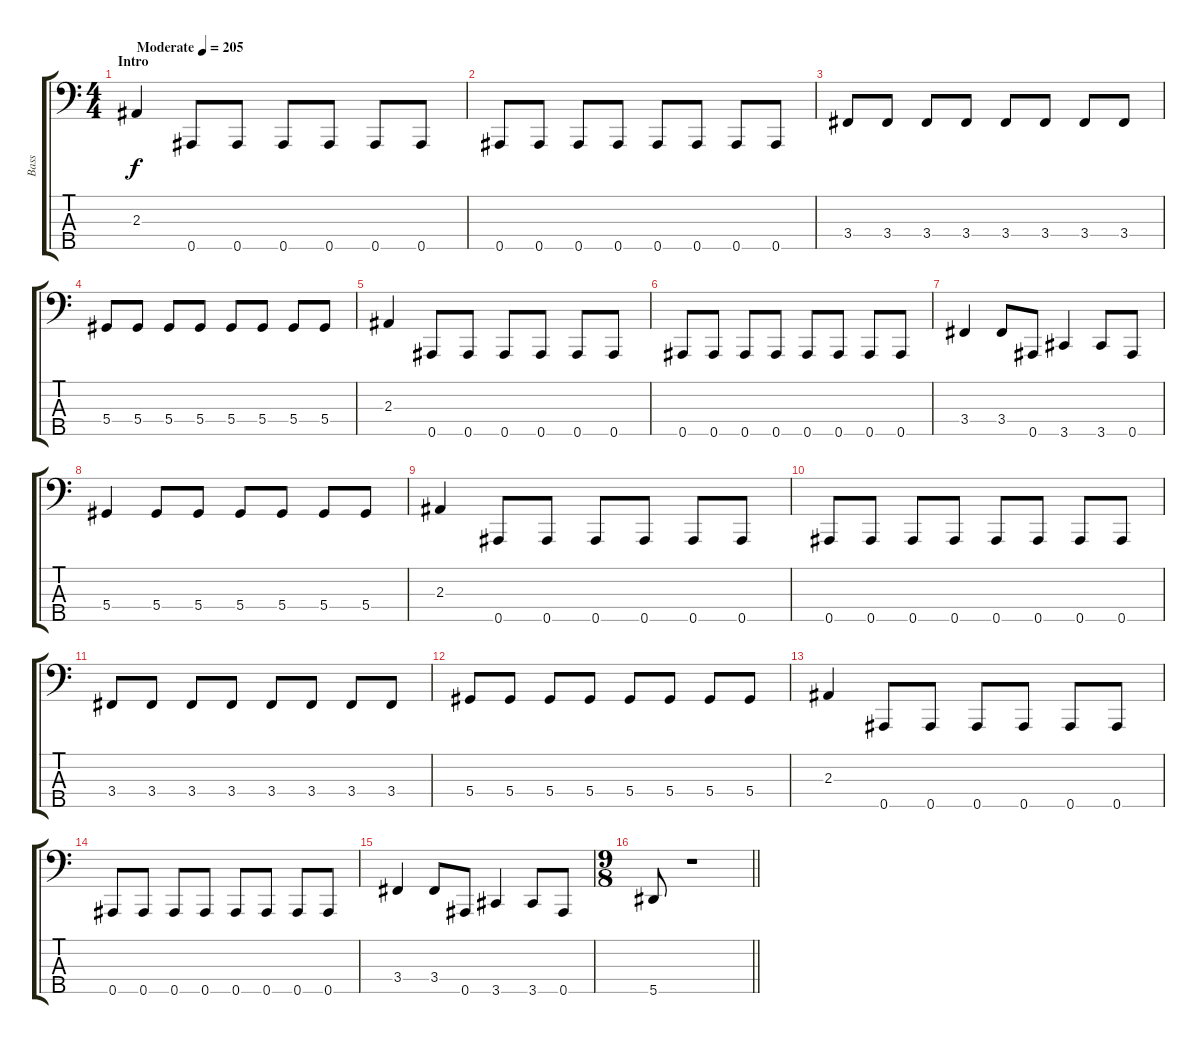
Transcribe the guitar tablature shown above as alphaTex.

\track ("Bass" "Bass") {instrument electricbassfinger}
\staff {score tabs}
\tuning (Gb2 Db2 Ab1 Eb1 Bb0) {hide}
\ts (4 4)
\section ("" "Intro")
\tempo (205 "Moderate")
\clef f4
\ks c
2.3.4{dy f instrument electricbassfinger} 0.5.8 0.5.8 0.5.8 0.5.8 0.5.8 0.5.8 |
0.5.8 0.5.8 0.5.8 0.5.8 0.5.8 0.5.8 0.5.8 0.5.8 |
3.4.8 3.4.8 3.4.8 3.4.8 3.4.8 3.4.8 3.4.8 3.4.8 |
5.4.8 5.4.8 5.4.8 5.4.8 5.4.8 5.4.8 5.4.8 5.4.8 |
2.3.4 0.5.8 0.5.8 0.5.8 0.5.8 0.5.8 0.5.8 |
0.5.8 0.5.8 0.5.8 0.5.8 0.5.8 0.5.8 0.5.8 0.5.8 |
3.4.4 3.4.8 0.5.8 3.5.4 3.5.8 0.5.8 |
5.4.4 5.4.8 5.4.8 5.4.8 5.4.8 5.4.8 5.4.8 |
2.3.4 0.5.8 0.5.8 0.5.8 0.5.8 0.5.8 0.5.8 |
0.5.8 0.5.8 0.5.8 0.5.8 0.5.8 0.5.8 0.5.8 0.5.8 |
3.4.8 3.4.8 3.4.8 3.4.8 3.4.8 3.4.8 3.4.8 3.4.8 |
5.4.8 5.4.8 5.4.8 5.4.8 5.4.8 5.4.8 5.4.8 5.4.8 |
2.3.4 0.5.8 0.5.8 0.5.8 0.5.8 0.5.8 0.5.8 |
0.5.8 0.5.8 0.5.8 0.5.8 0.5.8 0.5.8 0.5.8 0.5.8 |
3.4.4 3.4.8 0.5.8 3.5.4 3.5.8 0.5.8 |
\ts (9 8)
\barLineRight lightlight
5.5.8 r.1
